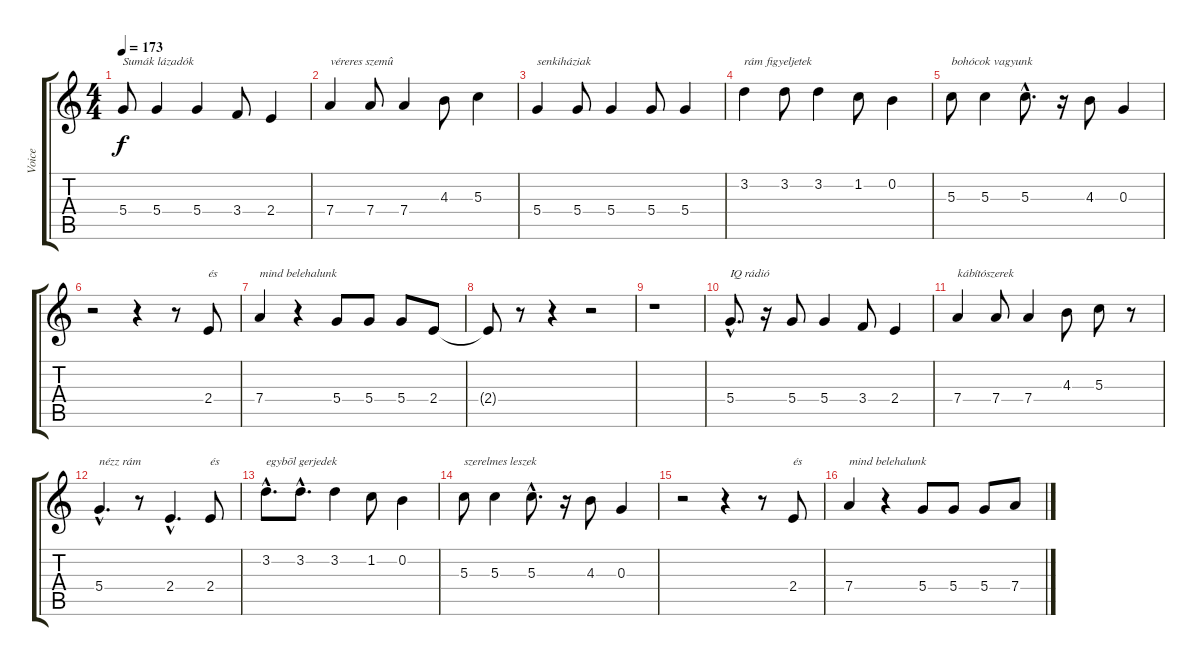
\track ("Voice" "Voice") {instrument contrabass}
\staff {score tabs}
\tuning (E4 B3 G3 D3 A2 E2) {hide}
\ts (4 4)
\tempo 173
\clef g2
\ks c
5.4.8{txt "Sumák lázadók" dy f} 5.4.4 5.4.4 3.4.8 2.4.4 |
7.4.4{txt "véreres szemû"} 7.4.8 7.4.4 4.3.8 5.3.4 |
5.4.4{txt "senkiháziak"} 5.4.8 5.4.4 5.4.8 5.4.4 |
3.2.4{txt "rám figyeljetek"} 3.2.8 3.2.4 1.2.8 0.2.4 |
5.3.8{txt "bohócok vagyunk"} 5.3.4 5.3{hac}.8{d} r.16 4.3.8 0.3.4 |
r.2 r.4 r.8 2.4.8{txt "és"} |
7.4.4{txt "mind belehalunk"} r.4 5.4.8 5.4.8 5.4.8 2.4.8 |
2.4{t}.8 r.8 r.4 r.2 |
r.1 |
5.4{hac}.8{d txt "IQ rádió"} r.16 5.4.8 5.4.4 3.4.8 2.4.4 |
7.4.4{txt "kábítószerek"} 7.4.8 7.4.4 4.3.8 5.3.8 r.8 |
5.4{hac}.4{d txt "nézz rám"} r.8 2.4{hac}.4{d} 2.4.8{txt "és"} |
3.2{hac}.8{d txt "egybõl gerjedek"} 3.2{hac}.8{d} 3.2.4 1.2.8 0.2.4 |
5.3.8{txt "szerelmes leszek"} 5.3.4 5.3{hac}.8{d} r.16 4.3.8 0.3.4 |
r.2 r.4 r.8 2.4.8{txt "és"} |
7.4.4{txt "mind belehalunk"} r.4 5.4.8 5.4.8 5.4.8 7.4.8
